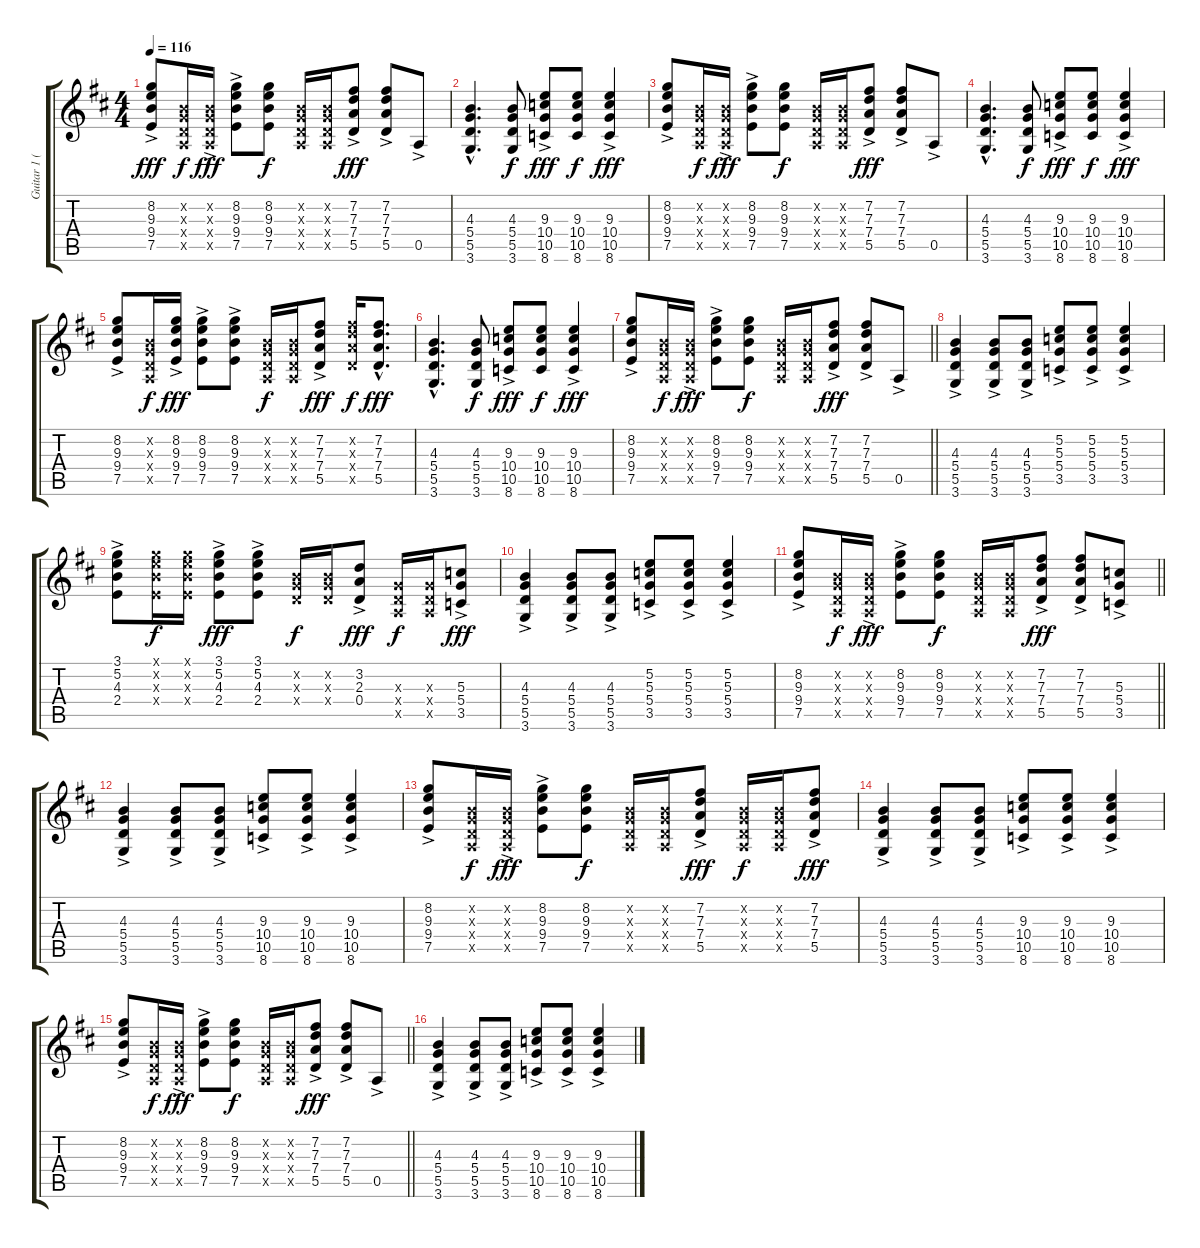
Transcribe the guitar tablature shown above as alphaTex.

\track ("Guitar 1 (Jazz)" "Guitar 1 (") {instrument electricguitarjazz}
\staff {score tabs}
\tuning (E4 B3 G3 D3 A2 E2) {hide}
\ts (4 4)
\tempo 116
\clef g2
\ks d
(8.2{ac} 9.3{ac} 9.4{ac} 7.5{ac}).8{dy fff} (0.2{x} 0.3{x} 0.4{x} 0.5{x}).16{dy f} (0.2{ac x} 0.3{ac x} 0.4{ac x} 0.5{ac x}).16{dy fff} (8.2{ac} 9.3{ac} 9.4{ac} 7.5{ac}).8 (8.2 9.3 9.4 7.5).8{dy f} (0.2{x} 0.3{x} 0.4{x} 0.5{x}).16 (0.2{x} 0.3{x} 0.4{x} 0.5{x}).16 (7.2{ac} 7.3{ac} 7.4{ac} 5.5{ac}).8{dy fff} (7.2{ac} 7.3{ac} 7.4{ac} 5.5{ac}).8 0.5{ac}.8 |
(4.3{hac} 5.4{hac} 5.5{hac} 3.6{hac}).4{d} (4.3 5.4 5.5 3.6).8{dy f} (9.3{ac} 10.4{ac} 10.5{ac} 8.6{ac}).8{dy fff} (9.3 10.4 10.5 8.6).8{dy f} (9.3{ac} 10.4{ac} 10.5{ac} 8.6{ac}).4{dy fff} |
(8.2{ac} 9.3{ac} 9.4{ac} 7.5{ac}).8 (0.2{x} 0.3{x} 0.4{x} 0.5{x}).16{dy f} (0.2{ac x} 0.3{ac x} 0.4{ac x} 0.5{ac x}).16{dy fff} (8.2{ac} 9.3{ac} 9.4{ac} 7.5{ac}).8 (8.2 9.3 9.4 7.5).8{dy f} (0.2{x} 0.3{x} 0.4{x} 0.5{x}).16 (0.2{x} 0.3{x} 0.4{x} 0.5{x}).16 (7.2{ac} 7.3{ac} 7.4{ac} 5.5{ac}).8{dy fff} (7.2{ac} 7.3{ac} 7.4{ac} 5.5{ac}).8 0.5{ac}.8 |
(4.3{hac} 5.4{hac} 5.5{hac} 3.6{hac}).4{d} (4.3 5.4 5.5 3.6).8{dy f} (9.3{ac} 10.4{ac} 10.5{ac} 8.6{ac}).8{dy fff} (9.3 10.4 10.5 8.6).8{dy f} (9.3{ac} 10.4{ac} 10.5{ac} 8.6{ac}).4{dy fff} |
(8.2{ac} 9.3{ac} 9.4{ac} 7.5{ac}).8 (0.2{x} 0.3{x} 0.4{x} 0.5{x}).16{dy f} (8.2{ac} 9.3{ac} 9.4{ac} 7.5{ac}).16{dy fff} (8.2{ac} 9.3{ac} 9.4{ac} 7.5{ac}).8 (8.2{ac} 9.3{ac} 9.4{ac} 7.5{ac}).8 (0.2{x} 0.3{x} 0.4{x} 0.5{x}).16{dy f} (0.2{x} 0.3{x} 0.4{x} 0.5{x}).16 (7.2{ac} 7.3{ac} 7.4{ac} 5.5{ac}).8{dy fff} (7.2{x} 7.3{x} 7.4{x} 5.5{x}).16{dy f} (7.2{hac} 7.3{hac} 7.4{hac} 5.5{hac}).8{d dy fff} |
(4.3{hac} 5.4{hac} 5.5{hac} 3.6{hac}).4{d} (4.3 5.4 5.5 3.6).8{dy f} (9.3{ac} 10.4{ac} 10.5{ac} 8.6{ac}).8{dy fff} (9.3 10.4 10.5 8.6).8{dy f} (9.3{ac} 10.4{ac} 10.5{ac} 8.6{ac}).4{dy fff} |
\barLineRight lightlight
(8.2{ac} 9.3{ac} 9.4{ac} 7.5{ac}).8 (0.2{x} 0.3{x} 0.4{x} 0.5{x}).16{dy f} (0.2{ac x} 0.3{ac x} 0.4{ac x} 0.5{ac x}).16{dy fff} (8.2{ac} 9.3{ac} 9.4{ac} 7.5{ac}).8 (8.2 9.3 9.4 7.5).8{dy f} (0.2{x} 0.3{x} 0.4{x} 0.5{x}).16 (0.2{x} 0.3{x} 0.4{x} 0.5{x}).16 (7.2{ac} 7.3{ac} 7.4{ac} 5.5{ac}).8{dy fff} (7.2{ac} 7.3{ac} 7.4{ac} 5.5{ac}).8 0.5{ac}.8 |
(4.3{ac} 5.4{ac} 5.5{ac} 3.6{ac}).4 (4.3{ac} 5.4{ac} 5.5{ac} 3.6{ac}).8 (4.3{ac} 5.4{ac} 5.5{ac} 3.6{ac}).8 (5.2{ac} 5.3{ac} 5.4{ac} 3.5{ac}).8 (5.2{ac} 5.3{ac} 5.4{ac} 3.5{ac}).8 (5.2{ac} 5.3{ac} 5.4{ac} 3.5{ac}).4 |
(3.1{ac} 5.2{ac} 4.3{ac} 2.4{ac}).8 (3.1{x} 5.2{x} 4.3{x} 2.4{x}).16{dy f} (3.1{x} 5.2{x} 4.3{x} 2.4{x}).16 (3.1{ac} 5.2{ac} 4.3{ac} 2.4{ac}).8{dy fff} (3.1{ac} 5.2{ac} 4.3{ac} 2.4{ac}).8 (0.2{x} 0.3{x} 0.4{x}).16{dy f} (0.2{x} 0.3{x} 0.4{x}).16 (3.2{ac} 2.3{ac} 0.4{ac}).8{dy fff} (0.3{x} 0.4{x} 0.5{x}).16{dy f} (0.3{x} 0.4{x} 0.5{x}).16 (5.3{ac} 5.4{ac} 3.5{ac}).8{dy fff} |
(4.3{ac} 5.4{ac} 5.5{ac} 3.6{ac}).4 (4.3{ac} 5.4{ac} 5.5{ac} 3.6{ac}).8 (4.3{ac} 5.4{ac} 5.5{ac} 3.6{ac}).8 (5.2{ac} 5.3{ac} 5.4{ac} 3.5{ac}).8 (5.2{ac} 5.3{ac} 5.4{ac} 3.5{ac}).8 (5.2{ac} 5.3{ac} 5.4{ac} 3.5{ac}).4 |
\barLineRight lightlight
(8.2{ac} 9.3{ac} 9.4{ac} 7.5{ac}).8 (0.2{x} 0.3{x} 0.4{x} 0.5{x}).16{dy f} (0.2{ac x} 0.3{ac x} 0.4{ac x} 0.5{ac x}).16{dy fff} (8.2{ac} 9.3{ac} 9.4{ac} 7.5{ac}).8 (8.2 9.3 9.4 7.5).8{dy f} (0.2{x} 0.3{x} 0.4{x} 0.5{x}).16 (0.2{x} 0.3{x} 0.4{x} 0.5{x}).16 (7.2{ac} 7.3{ac} 7.4{ac} 5.5{ac}).8{dy fff} (7.2{ac} 7.3{ac} 7.4{ac} 5.5{ac}).8 (5.3 5.4 3.5{ac}).8 |
(4.3{ac} 5.4{ac} 5.5{ac} 3.6{ac}).4 (4.3{ac} 5.4{ac} 5.5{ac} 3.6{ac}).8 (4.3{ac} 5.4{ac} 5.5{ac} 3.6{ac}).8 (9.3{ac} 10.4{ac} 10.5{ac} 8.6).8 (9.3{ac} 10.4{ac} 10.5{ac} 8.6).8 (9.3{ac} 10.4{ac} 10.5{ac} 8.6).4 |
(8.2{ac} 9.3{ac} 9.4{ac} 7.5{ac}).8 (0.2{x} 0.3{x} 0.4{x} 0.5{x}).16{dy f} (0.2{ac x} 0.3{ac x} 0.4{ac x} 0.5{ac x}).16{dy fff} (8.2{ac} 9.3{ac} 9.4{ac} 7.5{ac}).8 (8.2 9.3 9.4 7.5).8{dy f} (0.2{x} 0.3{x} 0.4{x} 0.5{x}).16 (0.2{x} 0.3{x} 0.4{x} 0.5{x}).16 (7.2{ac} 7.3{ac} 7.4{ac} 5.5{ac}).8{dy fff} (0.2{x} 0.3{x} 0.4{x} 0.5{x}).16{dy f} (0.2{x} 0.3{x} 0.4{x} 0.5{x}).16 (7.2{ac} 7.3{ac} 7.4{ac} 5.5{ac}).8{dy fff} |
(4.3{ac} 5.4{ac} 5.5{ac} 3.6{ac}).4 (4.3{ac} 5.4{ac} 5.5{ac} 3.6{ac}).8 (4.3{ac} 5.4{ac} 5.5{ac} 3.6{ac}).8 (9.3{ac} 10.4{ac} 10.5{ac} 8.6).8 (9.3{ac} 10.4{ac} 10.5{ac} 8.6).8 (9.3{ac} 10.4{ac} 10.5{ac} 8.6).4 |
\barLineRight lightlight
(8.2{ac} 9.3{ac} 9.4{ac} 7.5{ac}).8 (0.2{x} 0.3{x} 0.4{x} 0.5{x}).16{dy f} (0.2{ac x} 0.3{ac x} 0.4{ac x} 0.5{ac x}).16{dy fff} (8.2{ac} 9.3{ac} 9.4{ac} 7.5{ac}).8 (8.2 9.3 9.4 7.5).8{dy f} (0.2{x} 0.3{x} 0.4{x} 0.5{x}).16 (0.2{x} 0.3{x} 0.4{x} 0.5{x}).16 (7.2{ac} 7.3{ac} 7.4{ac} 5.5{ac}).8{dy fff} (7.2{ac} 7.3{ac} 7.4{ac} 5.5{ac}).8 0.5{ac}.8 |
(4.3{ac} 5.4{ac} 5.5{ac} 3.6{ac}).4 (4.3{ac} 5.4{ac} 5.5{ac} 3.6{ac}).8 (4.3{ac} 5.4{ac} 5.5{ac} 3.6{ac}).8 (9.3{ac} 10.4{ac} 10.5{ac} 8.6).8 (9.3{ac} 10.4{ac} 10.5{ac} 8.6).8 (9.3{ac} 10.4{ac} 10.5{ac} 8.6).4
